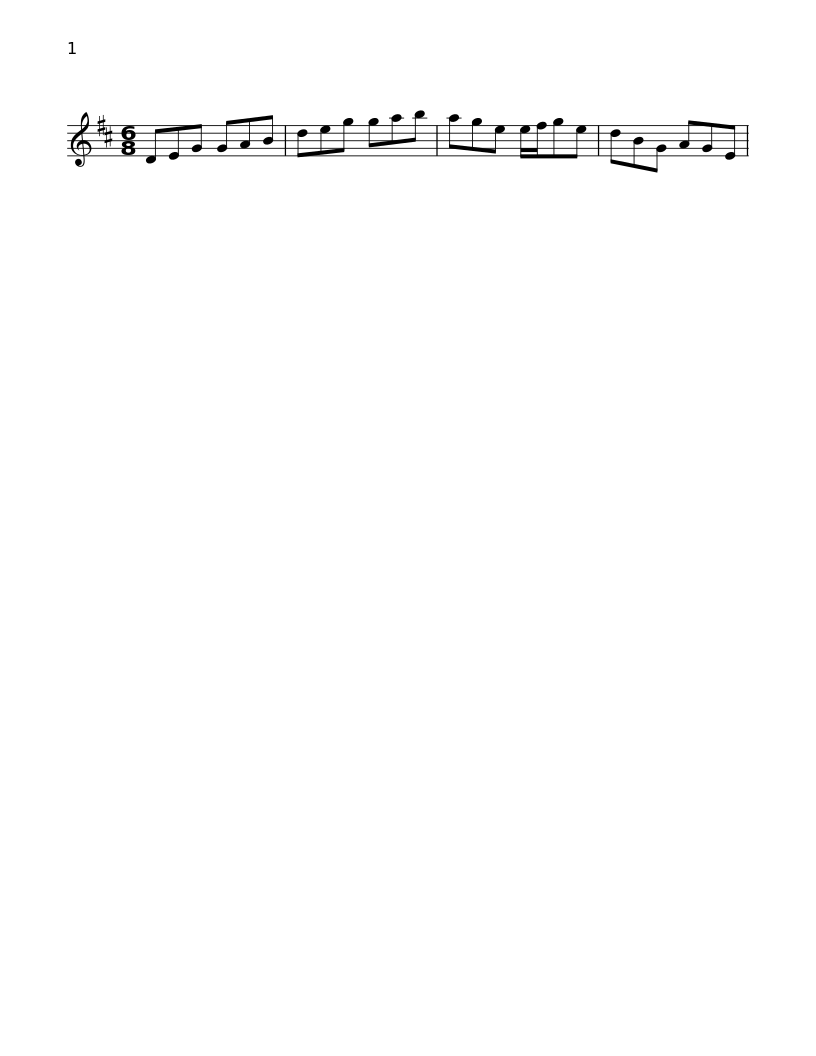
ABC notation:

X:1
L:1/8
M:6/8
I:linebreak $
K:D
V:1 treble
V:1
 DEG GAB | deg gab | age e/f/ge | dBG AGE | %4
